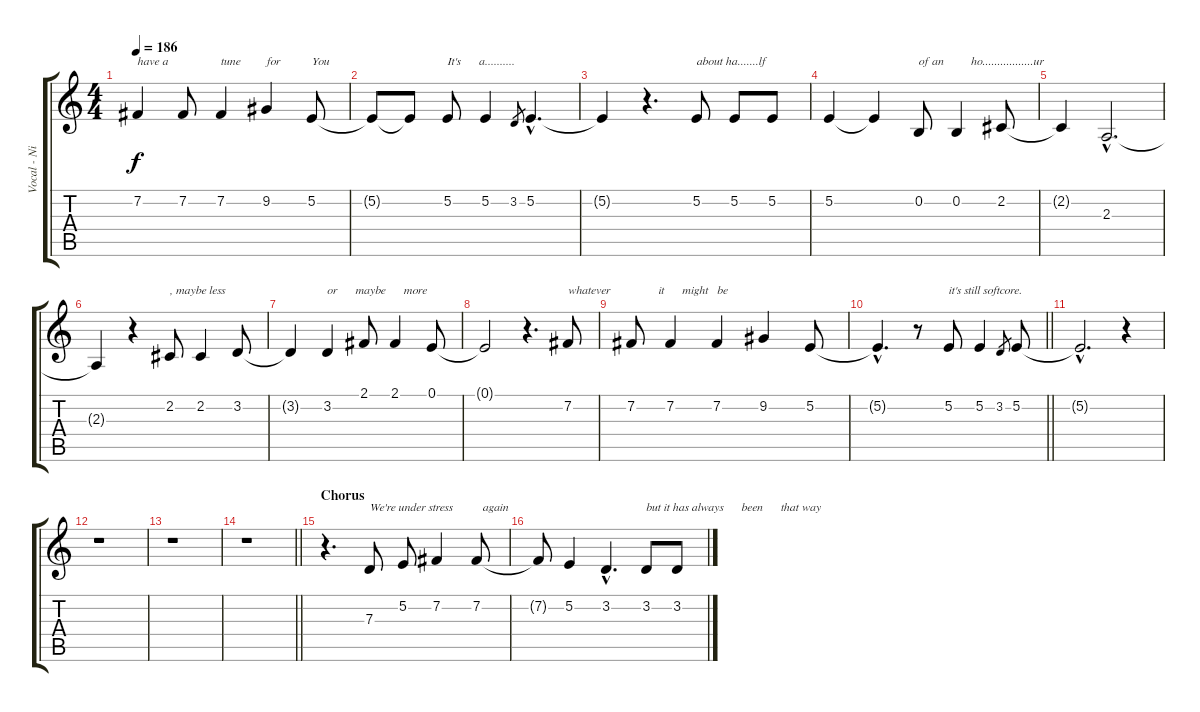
\track ("Vocal - Nikola" "Vocal - Ni") {instrument flute}
\staff {score tabs}
\tuning (E4 B3 G3 D3 A2 E2) {hide}
\ts (4 4)
\tempo 186
\clef g2
\ks c
7.2.4{txt "have a" dy f} 7.2.8 7.2.4{txt "tune"} 9.2.4{txt "for"} 5.2.8{txt "You"} |
5.2{t}.8 5.2{t}.8 5.2.8{txt "It's      a.........."} 5.2.4 3.2.8{gr} 5.2{hac}.4{d} |
5.2{t}.4 r.4{d} 5.2.8{txt "about ha.......lf "} 5.2.8 5.2.8 |
5.2.4 5.2{t}.4 0.2.8{txt "of an         ho.................ur"} 0.2.4 2.2.8 |
2.2{t}.4 2.3{hac}.2{d} |
2.3{t}.4 r.4 2.2.8{txt ", maybe less "} 2.2.4 3.2.8 |
3.2{t}.4 3.2.4{txt "or      maybe      more"} 2.1.8 2.1.4 0.1.8 |
0.1{t}.2 r.4{d} 7.2.8{txt "whatever                it      might   be "} |
7.2.8 7.2.4 7.2.4 9.2.4 5.2.8 |
\barLineRight lightlight
5.2{hac t}.4{d} r.8 5.2.8{txt "it's still softcore."} 5.2.4 3.2.8{gr} 5.2.8 |
5.2{hac t}.2{d} r.4 |
r.1 |
r.1 |
\barLineRight lightlight
r.1 |
\section ("" "Chorus")
r.4{d} 7.3.8{txt "We're under stress          again"} 5.2.8 7.2.4 7.2.8 |
7.2{t}.8 5.2.4 3.2{hac}.4{d} 3.2.8{txt "but it has always      been      that way"} 3.2.8
